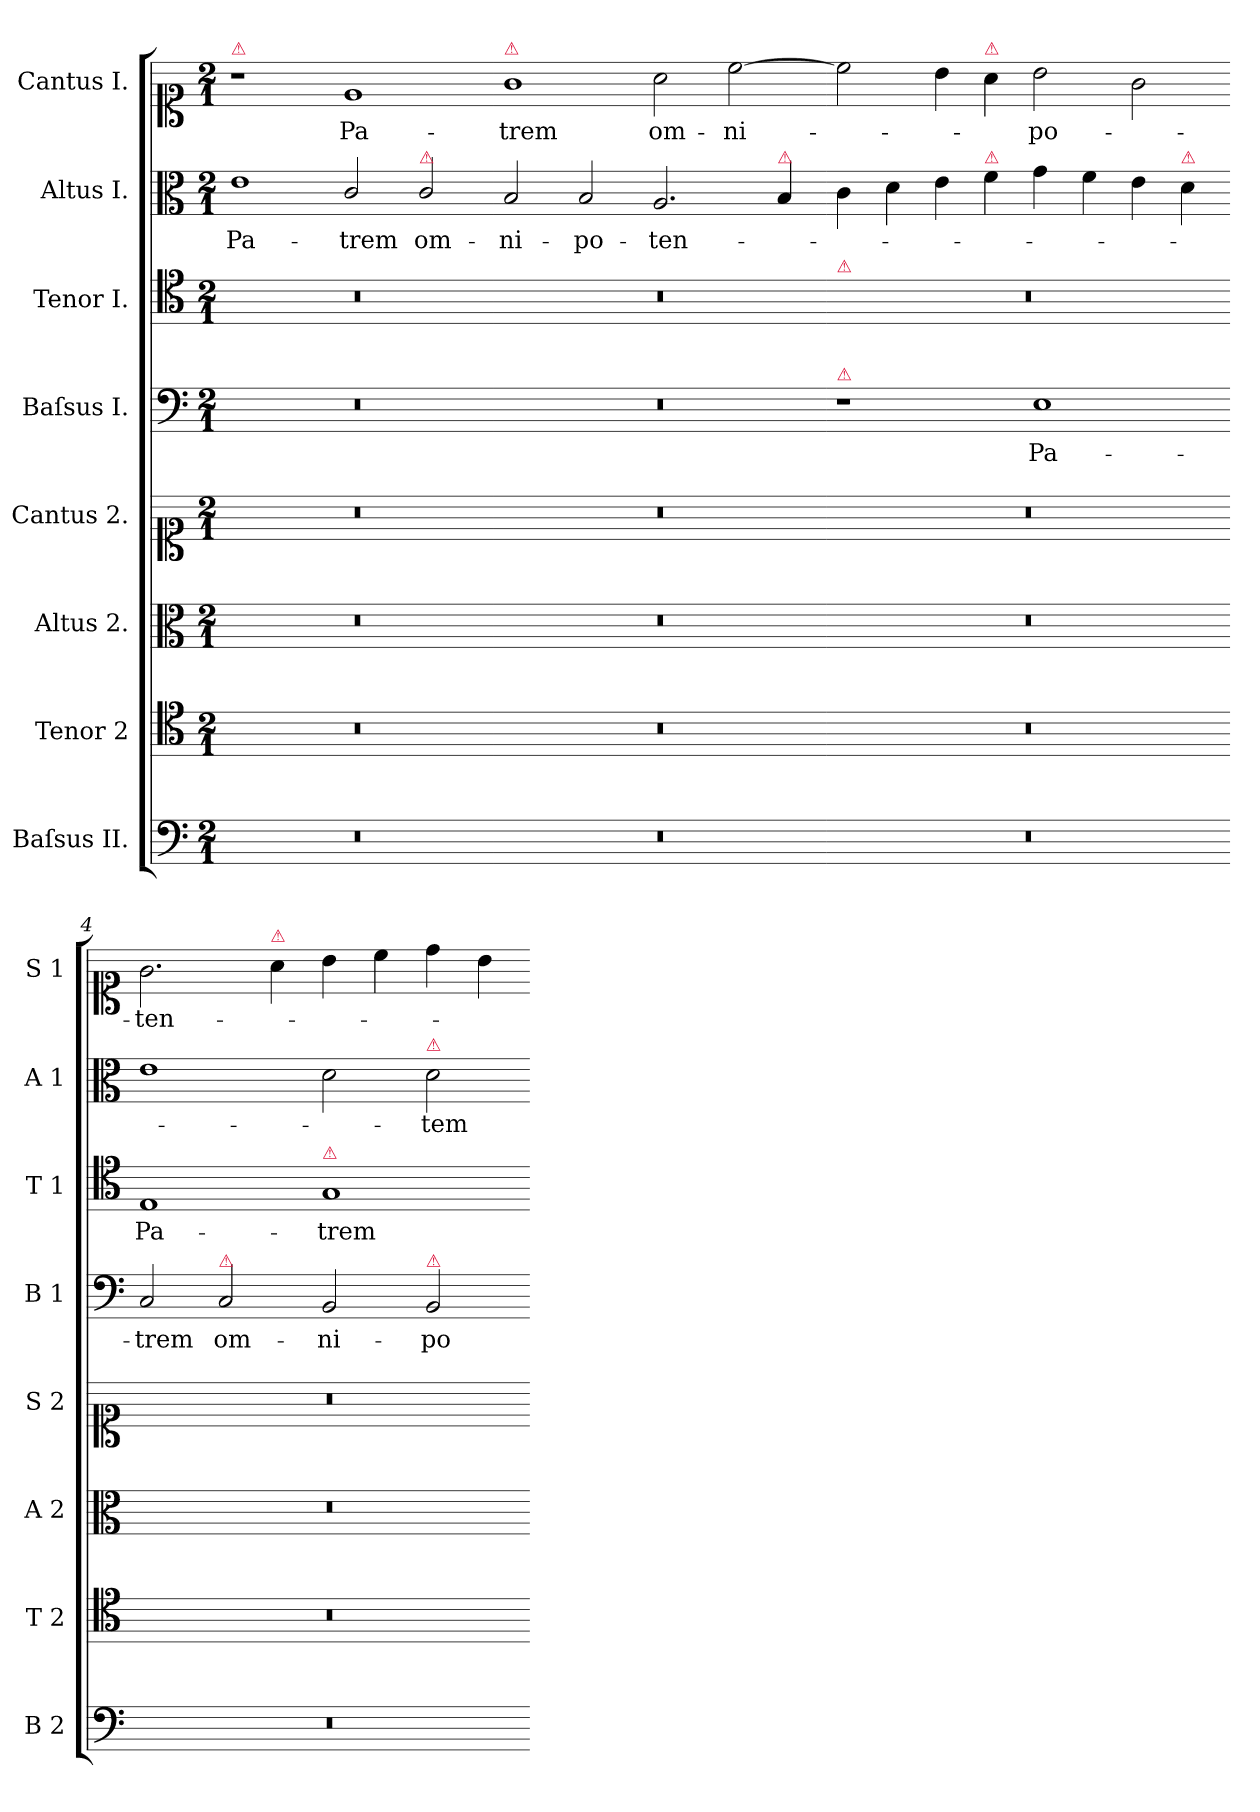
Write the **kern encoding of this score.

**kern	**kern	**kern	**kern	**kern	**text	**kern	**text	**kern	**text	**kern	**text
*part8	*part7	*part6	*part5	*part4	*part4	*part3	*part3	*part2	*part2	*part1	*part1
*staff8	*staff7	*staff6	*staff5	*staff4	*staff4	*staff3	*staff3	*staff2	*staff2	*staff1	*staff1
*I"Baſsus II.	*I"Tenor 2	*I"Altus 2.	*I"Cantus 2.	*I"Baſsus I.	*	*I"Tenor I.	*	*I"Altus I.	*	*I"Cantus I.	*
*I'B 2	*I'T 2	*I'A 2	*I'S 2	*I'B 1	*	*I'T 1	*	*I'A 1	*	*I'S 1	*
*clefF4	*clefC4	*clefC3	*clefC1	*clefF4	*	*clefC4	*	*clefC3	*	*clefC1	*
*k[]	*k[]	*k[]	*k[]	*k[]	*	*k[]	*	*k[]	*	*k[]	*
*a:	*a:	*a:	*a:	*a:	*	*a:	*	*a:	*	*a:	*
*M2/1	*M2/1	*M2/1	*M2/1	*M2/1	*	*M2/1	*	*M2/1	*	*M2/1	*
=1	=1	=1	=1	=1	=1	=1	=1	=1	=1	=1	=1
!	!	!	!	!	!	!	!	!	!	!LO:TX:a:color=crimson:t=⚠	!
0r	0r	0r	0r	0r	.	0r	.	1e	Pa-	1r	.
.	.	.	.	.	.	.	.	2c/	-trem	1e	Pa-
!	!	!	!	!	!	!	!	!LO:TX:a:color=crimson:t=⚠	!	!	!
.	.	.	.	.	.	.	.	2c/	om-	.	.
=2-	=2-	=2-	=2-	=2-	=2-	=2-	=2-	=2-	=2-	=2-	=2-
!	!	!	!	!	!	!	!	!	!	!LO:TX:a:color=crimson:t=⚠	!
0r	0r	0r	0r	0r	.	0r	.	2B/	-ni-	1g	-trem
.	.	.	.	.	.	.	.	2B/	-po-	.	.
.	.	.	.	.	.	.	.	2.A/	-ten-	2a\	om-
.	.	.	.	.	.	.	.	.	.	[2cc\	-ni-
!	!	!	!	!	!	!	!	!LO:TX:a:color=crimson:t=⚠	!	!	!
.	.	.	.	.	.	.	.	4B/	.	.	.
=3-	=3-	=3-	=3-	=3-	=3-	=3-	=3-	=3-	=3-	=3-	=3-
!	!	!	!	!	!	!LO:TX:a:color=crimson:t=⚠	!	!	!	!	!
!	!	!	!	!LO:TX:a:color=crimson:t=⚠	!	!	!	!	!	!	!
0r	0r	0r	0r	1r	.	0r	.	4c\	.	2cc\]	.
.	.	.	.	.	.	.	.	4d\	.	.	.
.	.	.	.	.	.	.	.	4e\	.	4b\	.
!	!	!	!	!	!	!	!	!	!	!LO:TX:a:color=crimson:t=⚠	!
!	!	!	!	!	!	!	!	!LO:TX:a:color=crimson:t=⚠	!	!	!
.	.	.	.	.	.	.	.	4f\	.	4a\	.
.	.	.	.	1E	Pa-	.	.	4g\	.	2b\	-po-
.	.	.	.	.	.	.	.	4f\	.	.	.
.	.	.	.	.	.	.	.	4e\	.	2g\	.
!	!	!	!	!	!	!	!	!LO:TX:a:color=crimson:t=⚠	!	!	!
.	.	.	.	.	.	.	.	4d\	.	.	.
=4-	=4-	=4-	=4-	=4-	=4-	=4-	=4-	=4-	=4-	=4-	=4-
0r	0r	0r	0r	2C/	-trem	1E	Pa-	1e	.	2.g\	-ten-
!	!	!	!	!LO:TX:a:color=crimson:t=⚠	!	!	!	!	!	!	!
.	.	.	.	2C/	om-	.	.	.	.	.	.
!	!	!	!	!	!	!	!	!	!	!LO:TX:a:color=crimson:t=⚠	!
.	.	.	.	.	.	.	.	.	.	4a\	.
!	!	!	!	!	!	!LO:TX:a:color=crimson:t=⚠	!	!	!	!	!
.	.	.	.	2BB/	-ni-	1G	-trem	2d\	.	4b\	.
.	.	.	.	.	.	.	.	.	.	4cc\	.
!	!	!	!	!	!	!	!	!LO:TX:a:color=crimson:t=⚠	!	!	!
!	!	!	!	!LO:TX:a:color=crimson:t=⚠	!	!	!	!	!	!	!
.	.	.	.	2BB/	-po-	.	.	2d\	-tem	4dd\	.
.	.	.	.	.	.	.	.	.	.	4b\	.
=-	=-	=-	=-	=-	=-	=-	=-	=-	=-	=-	=-
*-	*-	*-	*-	*-	*-	*-	*-	*-	*-	*-	*-
